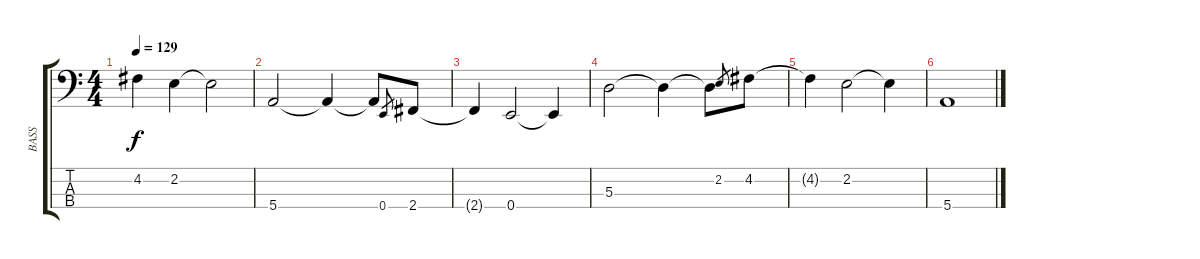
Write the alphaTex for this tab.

\track ("BASS" "BASS") {instrument electricbassfinger}
\staff {score tabs}
\tuning (G2 D2 A1 E1) {hide}
\ts (4 4)
\tempo 129
\clef f4
\ks c
4.2{t}.4{dy f} 2.2.4 2.2{t}.2 |
5.4.2 5.4{t}.4 5.4{t}.8 0.4.8{gr} 2.4.8 |
2.4{t}.4 0.4.2 0.4{t}.4 |
5.3.2 5.3{t}.4 5.3{t}.8 2.2.8{gr} 4.2.8 |
4.2{t}.4 2.2.2 2.2{t}.4 |
5.4.1
